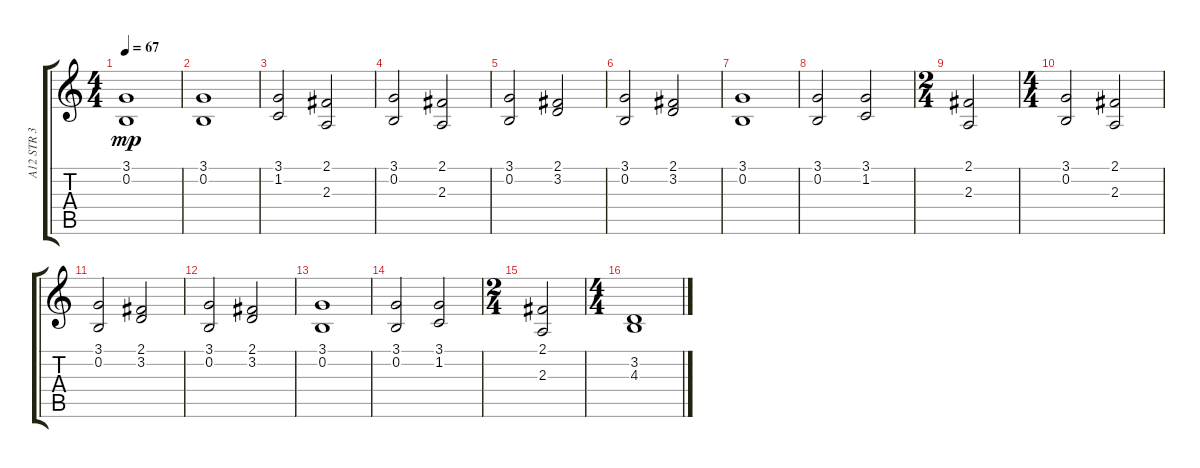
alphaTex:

\track ("A12 STR 3" "A12 STR 3") {instrument stringensemble2}
\staff {score tabs}
\tuning (E4 B3 G3 D3 A2 E2) {hide}
\ts (4 4)
\tempo 67
\clef g2
\ks c
(3.1 0.2).1{dy mp} |
(3.1 0.2).1 |
(3.1 1.2).2 (2.1 2.3).2 |
(3.1 0.2).2 (2.1 2.3).2 |
(3.1 0.2).2 (2.1 3.2).2 |
(3.1 0.2).2 (2.1 3.2).2 |
(3.1 0.2).1 |
(3.1 0.2).2 (3.1 1.2).2 |
\ts (2 4)
(2.1 2.3).2 |
\ts (4 4)
(3.1 0.2).2 (2.1 2.3).2 |
(3.1 0.2).2 (2.1 3.2).2 |
(3.1 0.2).2 (2.1 3.2).2 |
(3.1 0.2).1 |
(3.1 0.2).2 (3.1 1.2).2 |
\ts (2 4)
(2.1 2.3).2 |
\ts (4 4)
(3.2 4.3).1
